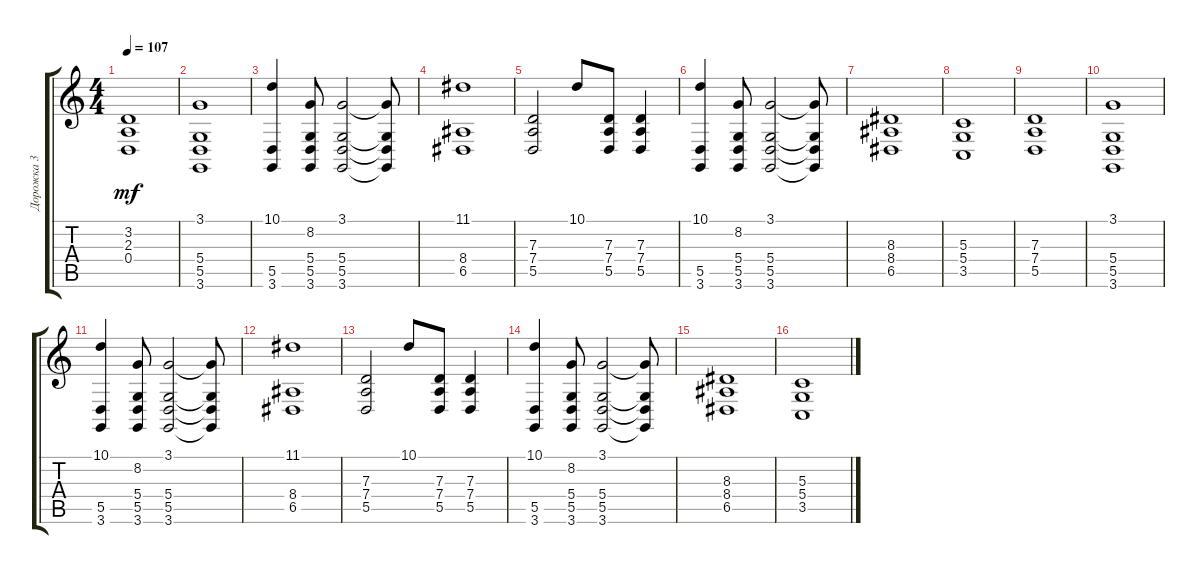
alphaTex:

\track ("Дорожка 3" "Дорожка 3") {instrument fx1rain}
\staff {score tabs}
\tuning (E4 B3 G3 D3 A2 E2) {hide}
\ts (4 4)
\tempo 107
\clef g2
\ks c
(3.2 2.3 0.4).1{dy mf} |
(3.1 5.4 5.5 3.6).1 |
(10.1 5.5 3.6).4 (8.2 5.4 5.5 3.6).8 (3.1 5.4 5.5 3.6).2 (3.1{t} 5.4{t} 5.5{t} 3.6{t}).8 |
(11.1 8.4 6.5).1 |
(7.3 7.4 5.5).2 10.1.8 (7.3 7.4 5.5).8 (7.3 7.4 5.5).4 |
(10.1 5.5 3.6).4 (8.2 5.4 5.5 3.6).8 (3.1 5.4 5.5 3.6).2 (3.1{t} 5.4{t} 5.5{t} 3.6{t}).8 |
(8.3 8.4 6.5).1 |
(5.3 5.4 3.5).1 |
(7.3 7.4 5.5).1 |
(3.1 5.4 5.5 3.6).1 |
(10.1 5.5 3.6).4 (8.2 5.4 5.5 3.6).8 (3.1 5.4 5.5 3.6).2 (3.1{t} 5.4{t} 5.5{t} 3.6{t}).8 |
(11.1 8.4 6.5).1 |
(7.3 7.4 5.5).2 10.1.8 (7.3 7.4 5.5).8 (7.3 7.4 5.5).4 |
(10.1 5.5 3.6).4 (8.2 5.4 5.5 3.6).8 (3.1 5.4 5.5 3.6).2 (3.1{t} 5.4{t} 5.5{t} 3.6{t}).8 |
(8.3 8.4 6.5).1 |
(5.3 5.4 3.5).1
